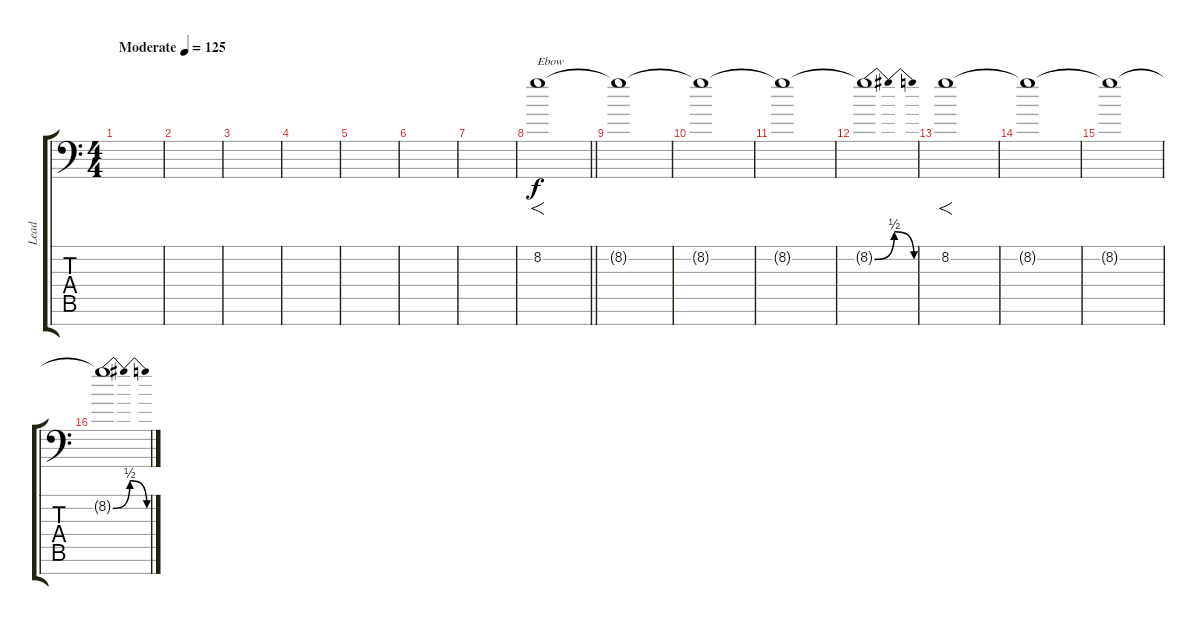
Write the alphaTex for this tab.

\track ("Lead" "Lead") {instrument distortionguitar}
\staff {score tabs}
\tuning (E4 B3 G3 D3 A2 E2 A1) {hide}
\ts (4 4)
\tempo (125 "Moderate")
\clef f4
\ks c
|
|
|
|
|
|
|
\barLineRight lightlight
8.2.1{f txt "Ebow"} |
8.2{t}.1 |
8.2{t}.1 |
8.2{t}.1 |
8.2{be (bendrelease 0 0 45 2 45 2 60 0) t}.1 |
8.2.1{f} |
8.2{t}.1 |
8.2{t}.1 |
8.2{be (bendrelease 0 0 45 2 45 2 60 0) t}.1
